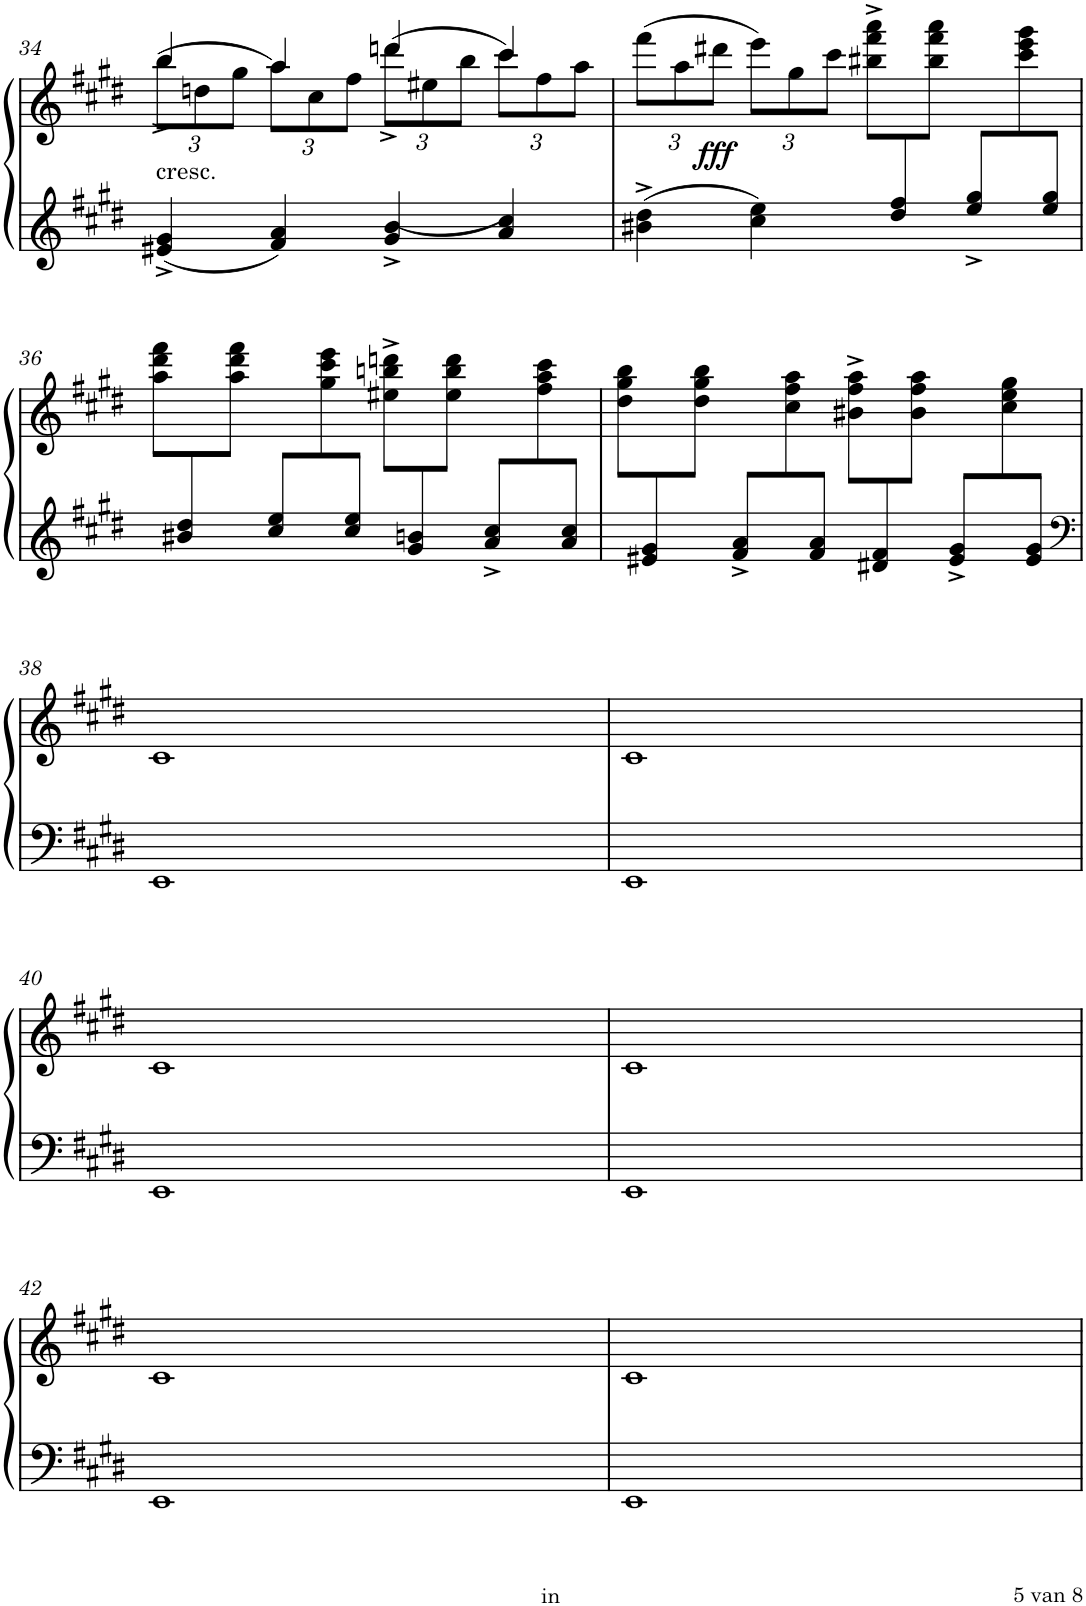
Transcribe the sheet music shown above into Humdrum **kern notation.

**kern	**kern	**dynam
*part1	*part1	*part1
*staff2	*staff1	*staff1/2
*I"Piano	*	*
*I'Pno	*	*
!!LO:PB:g=z
*clefG2	*clefG2	*
*k[f#c#g#d#]	*k[f#c#g#d#]	*
*M4/4	*M4/4	*
*	*Xbrackettup	*
=34	=34	=34
*	*^	*
!	!LO:TX:b:t=cresc.	!	!
4e#X/^ 4g#/^	(>12bb^\L	4bb/	.
.	12ddn\	.	.
.	12gg#\J	.	.
4f#/ 4a/	12aa\L)	4aa/	.
.	12cc#\	.	.
.	12ff#\J	.	.
4g#/^ 4b/^	(>12dddn^\L	4ddd/	.
.	12ee#X\	.	.
.	12bb\J	.	.
4a/ 4cc#/	12ccc#\L)	4ccc#/	.
.	12ff#\	.	.
.	12aa\J	.	.
*	*v	*v	*
=35	=35	=35
*^	*	*
12%7ryy	4b#X\^ 4dd#\^	(12fff#\L	.
.	.	12aa\	.
!	!	!	!LO:DY:b
.	.	12ddd#X\J	fff
.	4cc#\ 4ee\	12eee\L)	.
.	.	12gg#\	.
.	.	12ccc#\J	.
.	8ryy	12bb#X\^ 12fff#\^ 12aaa\^L	.
12dd#/ 12ff#/	.	12ryy	.
.	8ryy	.	.
12ryy	.	12bb#\ 12fff#\ 12aaa\J	.
*Xbrackettup	*	*	*
12ee/^ 12gg#/^L	4ryy	12ryy	.
12ryy	.	12ccc#\ 12eee\ 12ggg#\	.
12ee/ 12gg#/J	.	12ryy	.
!!LO:LB:g=z
=36	=36	=36	=36
12ryy	4ryy	12aa\ 12ddd#\ 12fff#\L	.
12b#X/ 12dd#/	.	12ryy	.
12ryy	.	12aa\ 12ddd#\ 12fff#\J	.
12cc#/ 12ee/L	4ryy	12ryy	.
12ryy	.	12gg#\ 12ccc#\ 12eee\	.
12cc#/ 12ee/J	.	12ryy	.
12ryy	8ryy	12ee#X\^ 12bbn\^ 12dddn\^L	.
12g#/ 12bn/	.	12ryy	.
.	8ryy	.	.
12ryy	.	12ee#\ 12bb\ 12ddd\J	.
12a/^ 12cc#/^L	4ryy	12ryy	.
12ryy	.	12ff#\ 12aa\ 12ccc#\	.
12a/ 12cc#/J	.	12ryy	.
=37	=37	=37	=37
12ryy	4ryy	12dd#\ 12gg#\ 12bb\L	.
12e#X/ 12g#/	.	12ryy	.
12ryy	.	12dd#\ 12gg#\ 12bb\J	.
12f#/^ 12a/^L	4ryy	12ryy	.
12ryy	.	12cc#\ 12ff#\ 12aa\	.
12f#/ 12a/J	.	12ryy	.
12ryy	8ryy	12b#X\^ 12ff#\^ 12aa\^L	.
12d#X/ 12f#/	.	12ryy	.
.	8ryy	.	.
12ryy	.	12b#\ 12ff#\ 12aa\J	.
12e#/^ 12g#/^L	4ryy	12ryy	.
12ryy	.	12cc#\ 12ee\ 12gg#\	.
12e#/ 12g#/J	.	12ryy	.
*v	*v	*	*
!!LO:LB:g=z
=38	=38	=38
*clefF4	*	*
1EE	1c#	.
=39	=39	=39
1EE	1c#	.
!!LO:LB:g=z
=40	=40	=40
1EE	1c#	.
=41	=41	=41
1EE	1c#	.
!!LO:LB:g=z
=42	=42	=42
1EE	1c#	.
=43	=43	=43
1EE	1c#	.
=	=	=
*-	*-	*-
